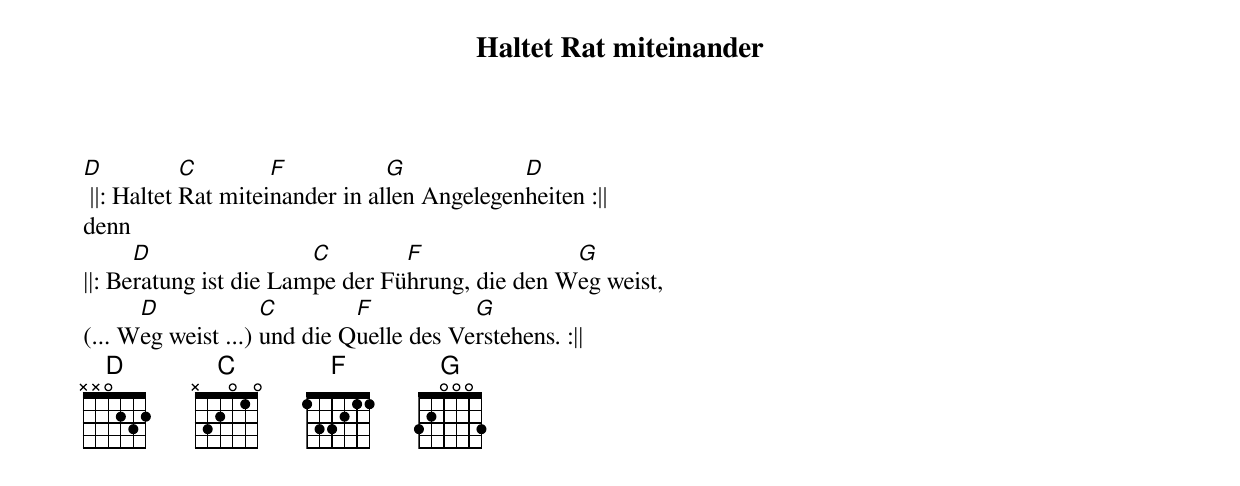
{title: Haltet Rat miteinander}
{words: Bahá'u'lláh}
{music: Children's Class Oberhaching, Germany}
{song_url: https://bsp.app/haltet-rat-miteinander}

[D] ||: Haltet [C]Rat mitei[F]nander in al[G]len Angelegen[D]heiten :||
denn
||: Be[D]ratung ist die Lam[C]pe der Fü[F]hrung, die den W[G]eg weist,
(... W[D]eg weist ...) [C]und die Q[F]uelle des Ve[G]rstehens. :||
